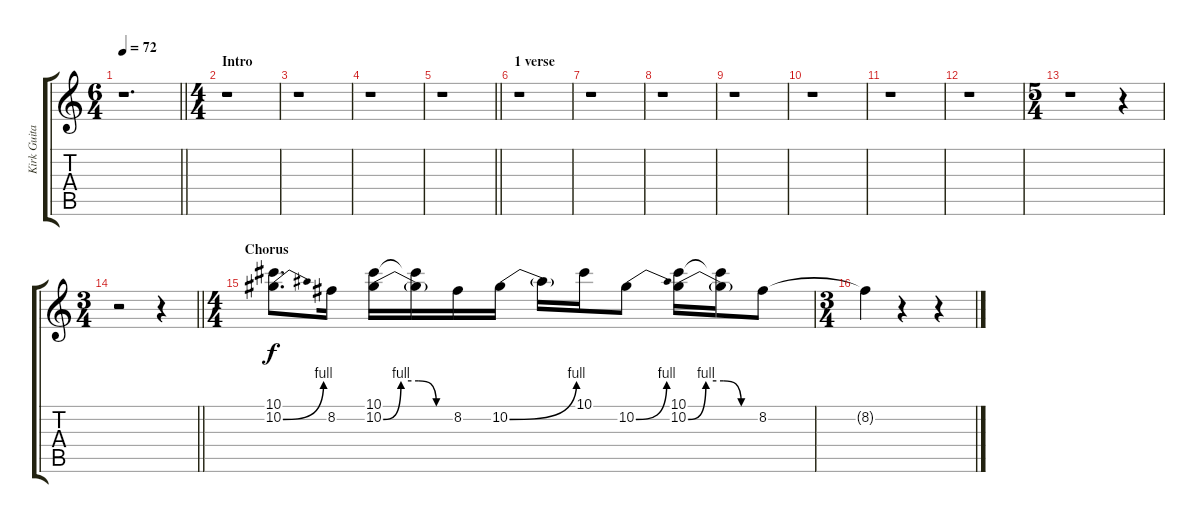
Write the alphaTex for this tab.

\track ("Kirk Guitar" "Kirk Guita") {instrument electricguitarjazz}
\staff {score tabs}
\tuning (Eb4 Bb3 Gb3 Db3 Ab2 Eb2) {hide}
\ts (6 4)
\tempo 72
\clef g2
\barLineRight lightlight
\ks c
r.1{d dy f instrument electricguitarjazz} |
\ts (4 4)
\section ("" "Intro")
r.1 |
r.1 |
r.1 |
\barLineRight lightlight
r.1 |
\section ("" "1 verse")
r.1 |
r.1 |
r.1 |
r.1 |
r.1 |
r.1 |
r.1 |
\ts (5 4)
r.1 r.4 |
\ts (3 4)
\barLineRight lightlight
r.2 r.4 |
\ts (4 4)
\section ("" "Chorus")
(10.1 10.2{be (bend 0 0 60 4)}).8{d} 8.2.16 (10.1 10.2{be (custom 0 0 15 4 30 4 45 0 60 0)}).16 (10.1{t} 10.2{t}).16 8.2.16 10.2{be (bend 0 0 60 4)}.16 10.2{t}.16 10.1.16 10.2{be (bend 0 0 60 4)}.8 (10.1 10.2{be (custom 0 0 15 4 30 4 45 0 60 0)}).16 (10.1{t} 10.2{t}).16 8.2.8 |
\ts (3 4)
8.2{t}.4 r.4 r.4
